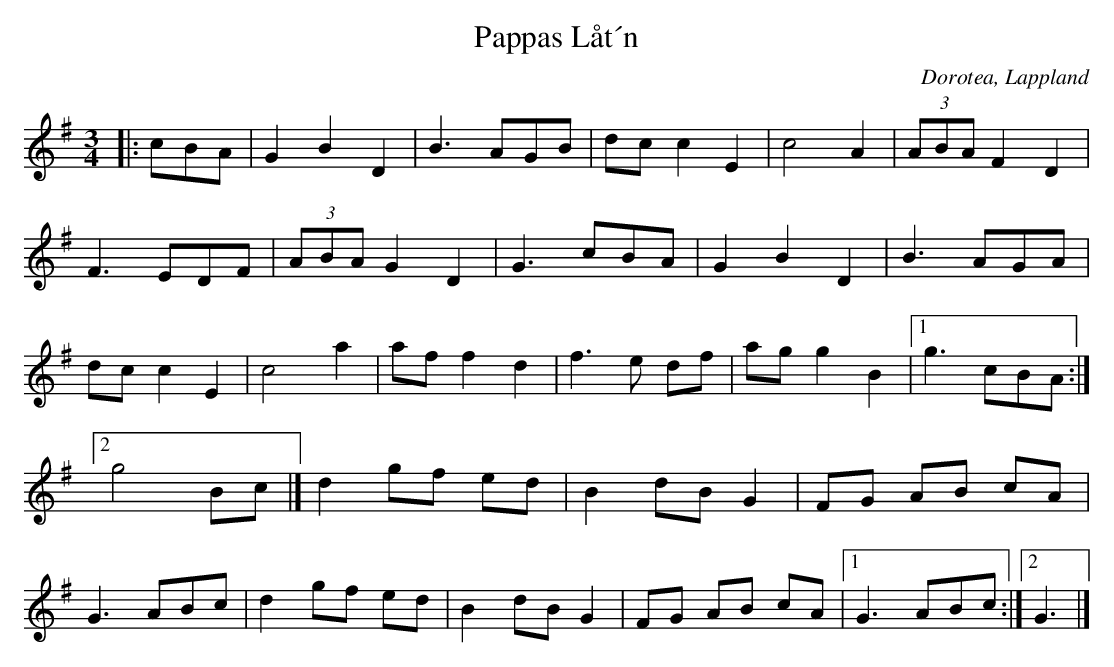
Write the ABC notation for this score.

X:1
T:Pappas Låt´n
O:Dorotea, Lappland
M:3/4
L:1/8
K:G
|: cBA | G2 B2 D2 | B3 AGB | dc c2 E2 | c4 A2 | (3ABA F2 D2 | F3 EDF | (3ABA G2 D2 | G3 cBA | G2 B2 D2 | B3 AGA | dc c2 E2 | c4 a2 | af f2 d2 | f3 e df | ag g2 B2 |1 g3 cBA :|2 g4 Bc |] d2 gf ed | B2 dB G2 | FG AB cA | G3 ABc | d2 gf ed | B2 dB G2 | FG AB cA |1 G3 ABc :|2 G3 |]
